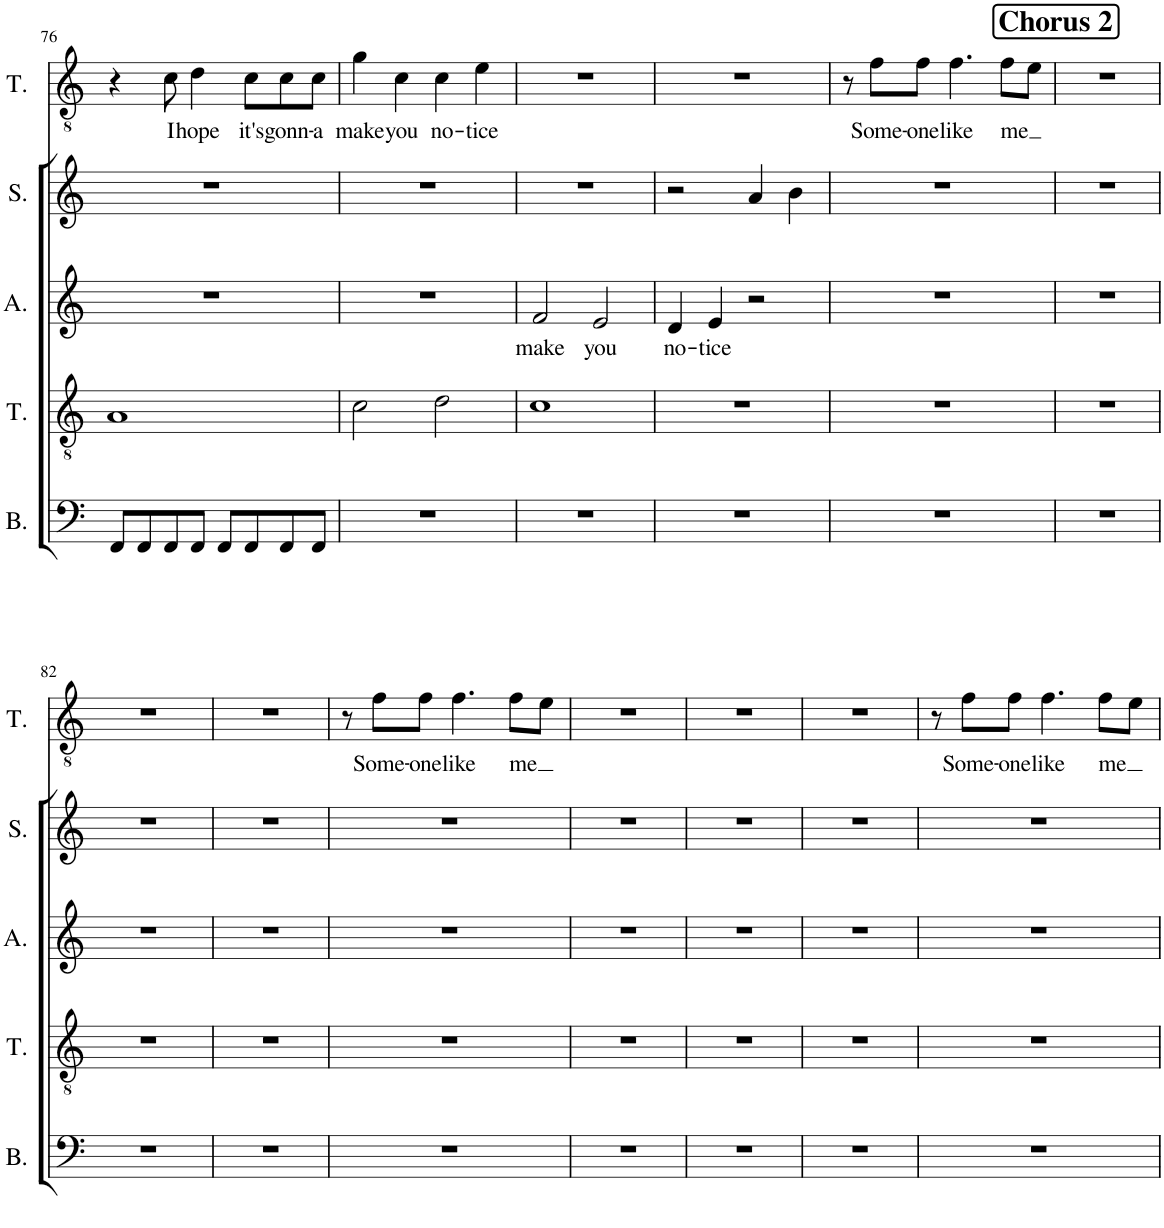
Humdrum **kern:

**kern	**kern	**kern	**text	**kern	**kern	**text
*part5	*part4	*part3	*part3	*part2	*part1	*part1
*staff5	*staff4	*staff3	*staff3	*staff2	*staff1	*staff1
*I"Bass	*I"Tenor	*I"Alto	*	*I"Soprano	*I"Tenor	*
*I'B.	*I'T.	*I'A.	*	*I'S.	*I'T.	*
!!LO:PB:g=z
*clefF4	*clefGv2	*clefG2	*	*clefG2	*clefGv2	*
*k[]	*k[]	*k[]	*	*k[]	*k[]	*
*M4/4	*M4/4	*M4/4	*	*M4/4	*M4/4	*
=76	=76	=76	=76	=76	=76	=76
8FF/L	1A	1r	.	1r	4r	.
8FF/	.	.	.	.	.	.
!	!	!	!	!	!	!LO:LY:b
8FF/	.	.	.	.	8c\	I
!	!	!	!	!	!	!LO:LY:b
8FF/J	.	.	.	.	4d\	hope
8FF/L	.	.	.	.	.	.
!	!	!	!	!	!	!LO:LY:b
8FF/	.	.	.	.	8c\L	it's
!	!	!	!	!	!	!LO:LY:b
8FF/	.	.	.	.	8c\	gonn-
!	!	!	!	!	!	!LO:LY:b
8FF/J	.	.	.	.	8c\J	-a
=77	=77	=77	=77	=77	=77	=77
!	!	!	!	!	!	!LO:LY:b
1r	2c\	1r	.	1r	4g\	make
!	!	!	!	!	!	!LO:LY:b
.	.	.	.	.	4c\	you
!	!	!	!	!	!	!LO:LY:b
.	2d\	.	.	.	4c\	no-
!	!	!	!	!	!	!LO:LY:b
.	.	.	.	.	4e\	-tice
=78	=78	=78	=78	=78	=78	=78
!	!	!	!LO:LY:b	!	!	!
1r	1c	2f/	make	1r	1r	.
!	!	!	!LO:LY:b	!	!	!
.	.	2e/	you	.	.	.
=79	=79	=79	=79	=79	=79	=79
!	!	!	!LO:LY:b	!	!	!
1r	1r	4d/	no-	2r	1r	.
!	!	!	!LO:LY:b	!	!	!
.	.	4e/	-tice	.	.	.
.	.	2r	.	4a/	.	.
.	.	.	.	4b\	.	.
=80	=80	=80	=80	=80	=80	=80
1r	1r	1r	.	1r	8r	.
!	!	!	!	!	!	!LO:LY:b
.	.	.	.	.	8f\L	Some-
!	!	!	!	!	!	!LO:LY:b
.	.	.	.	.	8f\J	-one
!	!	!	!	!	!	!LO:LY:b
.	.	.	.	.	4.f\	like
!	!	!	!	!	!	!LO:LY:b
.	.	.	.	.	8f\L	me
.	.	.	.	.	8e\J	.
!!LO:REH:place=s1:a:B:cj:fs=14:t=Chorus 2
=81	=81	=81	=81	=81	=81	=81
1r	1r	1r	.	1r	1r	.
!!LO:LB:g=z
=82	=82	=82	=82	=82	=82	=82
1r	1r	1r	.	1r	1r	.
=83	=83	=83	=83	=83	=83	=83
1r	1r	1r	.	1r	1r	.
=84	=84	=84	=84	=84	=84	=84
1r	1r	1r	.	1r	8r	.
!	!	!	!	!	!	!LO:LY:b
.	.	.	.	.	8f\L	Some-
!	!	!	!	!	!	!LO:LY:b
.	.	.	.	.	8f\J	-one
!	!	!	!	!	!	!LO:LY:b
.	.	.	.	.	4.f\	like
!	!	!	!	!	!	!LO:LY:b
.	.	.	.	.	8f\L	me
.	.	.	.	.	8e\J	.
=85	=85	=85	=85	=85	=85	=85
1r	1r	1r	.	1r	1r	.
=86	=86	=86	=86	=86	=86	=86
1r	1r	1r	.	1r	1r	.
=87	=87	=87	=87	=87	=87	=87
1r	1r	1r	.	1r	1r	.
=88	=88	=88	=88	=88	=88	=88
1r	1r	1r	.	1r	8r	.
!	!	!	!	!	!	!LO:LY:b
.	.	.	.	.	8f\L	Some-
!	!	!	!	!	!	!LO:LY:b
.	.	.	.	.	8f\J	-one
!	!	!	!	!	!	!LO:LY:b
.	.	.	.	.	4.f\	like
!	!	!	!	!	!	!LO:LY:b
.	.	.	.	.	8f\L	me
.	.	.	.	.	8e\J	.
=	=	=	=	=	=	=
*-	*-	*-	*-	*-	*-	*-
